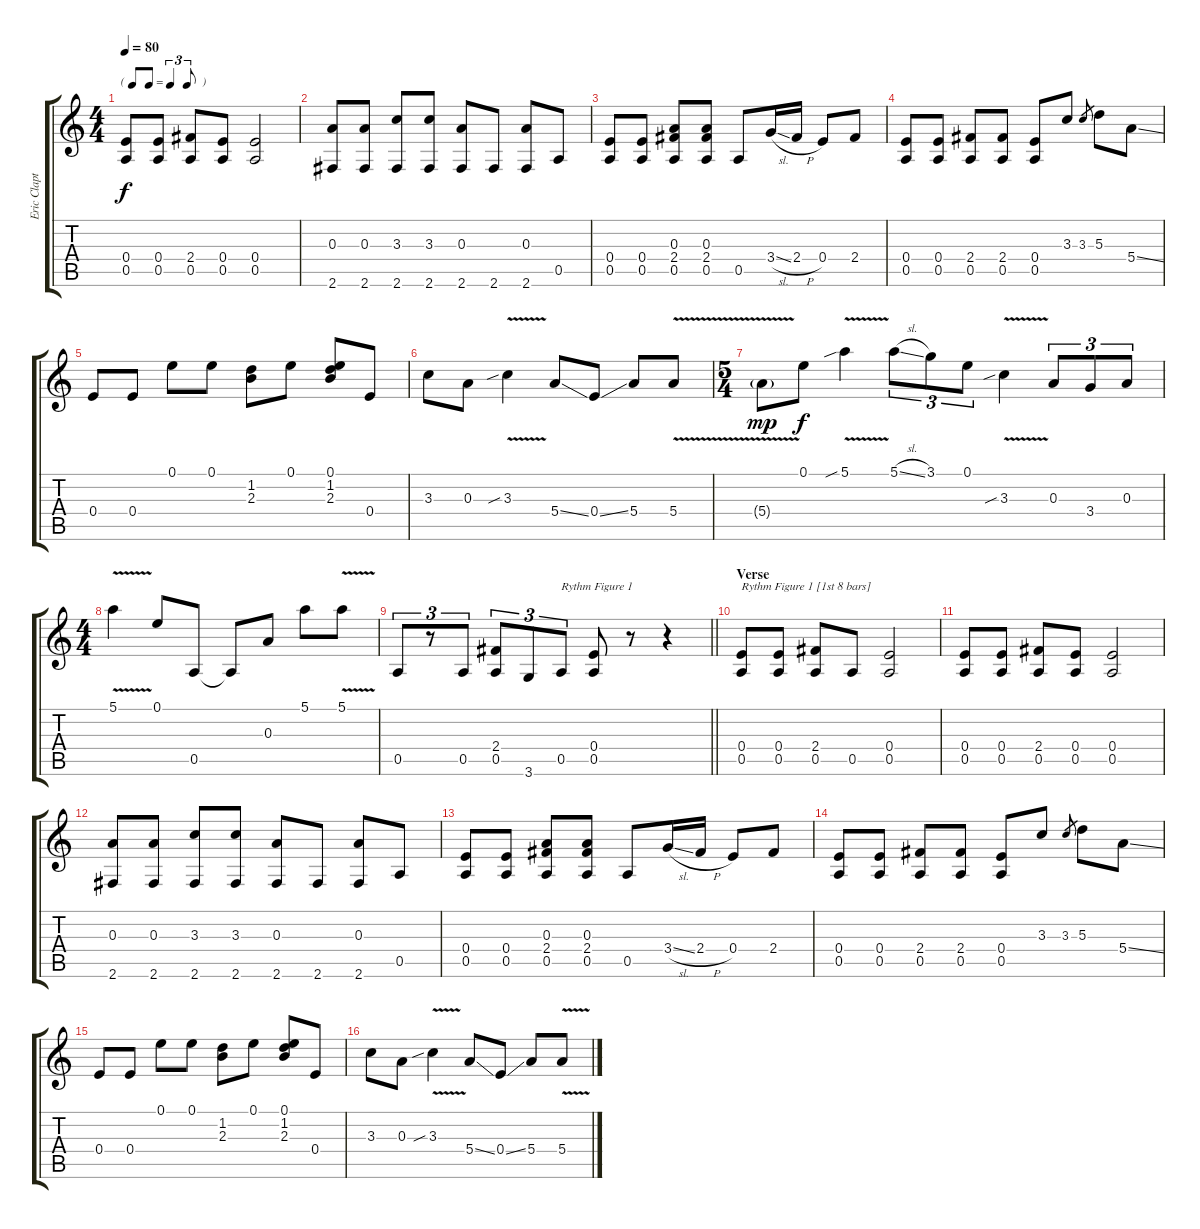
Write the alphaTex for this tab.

\track ("Eric Clapton Guitar I" "Eric Clapt") {instrument electricguitarclean}
\staff {score tabs}
\tuning (E4 Db4 A3 E3 A2 E2) {hide}
\ts (4 4)
\tf triplet8th
\tempo 80
\clef g2
\ks c
(0.4 0.5).8{dy f} (0.4 0.5).8 (2.4 0.5).8 (0.4 0.5).8 (0.4 0.5).2 |
(0.3 2.6).8 (0.3 2.6).8 (3.3 2.6).8 (3.3 2.6).8 (0.3 2.6).8 2.6.8 (0.3 2.6).8 0.5.8 |
(0.4 0.5).8 (0.4 0.5).8 (0.3 2.4 0.5).8 (0.3 2.4 0.5).8 0.5.8 3.4{sl}.16 2.4{h}.16 0.4.8 2.4.8 |
(0.4 0.5).8 (0.4 0.5).8 (2.4 0.5).8 (2.4 0.5).8 (0.4 0.5).8 3.3.8 3.3.8{gr} 5.3.8 5.4{ss}.8 |
0.4.8 0.4.8 0.1.8 0.1.8 (1.2 2.3).8 0.1.8 (0.1 1.2 2.3).8 0.4.8 |
3.3.8 0.3.8 3.3{v sib}.4 5.4{ss}.8 0.4{ss}.8 5.4.8 5.4{v}.8 |
\ts (5 4)
5.4{v g}.8{dy mp} 0.1.8{dy f} 5.1{v sib}.4 5.1{sl}.8{tu (3 2)} 3.1.8{tu (3 2)} 0.1.8{tu (3 2)} 3.3{v sib}.4 0.3.8{tu (3 2)} 3.4.8{tu (3 2)} 0.3.8{tu (3 2)} |
\ts (4 4)
5.1{v}.4 0.1.8 0.5.8 0.5{t}.8 0.3.8 5.1.8 5.1{v}.8 |
\barLineRight lightlight
0.5.8{tu (3 2)} r.8{tu (3 2)} 0.5.8{tu (3 2)} (2.4 0.5).8{tu (3 2)} 3.6.8{tu (3 2)} 0.5.8{tu (3 2) txt "Rythm Figure 1"} (0.4 0.5).8 r.8 r.4 |
\section ("" "Verse")
(0.4 0.5).8{txt "Rythm Figure 1 [1st 8 bars]"} (0.4 0.5).8 (2.4 0.5).8 0.5.8 (0.4 0.5).2 |
(0.4 0.5).8 (0.4 0.5).8 (2.4 0.5).8 (0.4 0.5).8 (0.4 0.5).2 |
(0.3 2.6).8 (0.3 2.6).8 (3.3 2.6).8 (3.3 2.6).8 (0.3 2.6).8 2.6.8 (0.3 2.6).8 0.5.8 |
(0.4 0.5).8 (0.4 0.5).8 (0.3 2.4 0.5).8 (0.3 2.4 0.5).8 0.5.8 3.4{sl}.16 2.4{h}.16 0.4.8 2.4.8 |
(0.4 0.5).8 (0.4 0.5).8 (2.4 0.5).8 (2.4 0.5).8 (0.4 0.5).8 3.3.8 3.3.8{gr} 5.3.8 5.4{ss}.8 |
0.4.8 0.4.8 0.1.8 0.1.8 (1.2 2.3).8 0.1.8 (0.1 1.2 2.3).8 0.4.8 |
3.3.8 0.3.8 3.3{v sib}.4 5.4{ss}.8 0.4{ss}.8 5.4.8 5.4{v}.8
